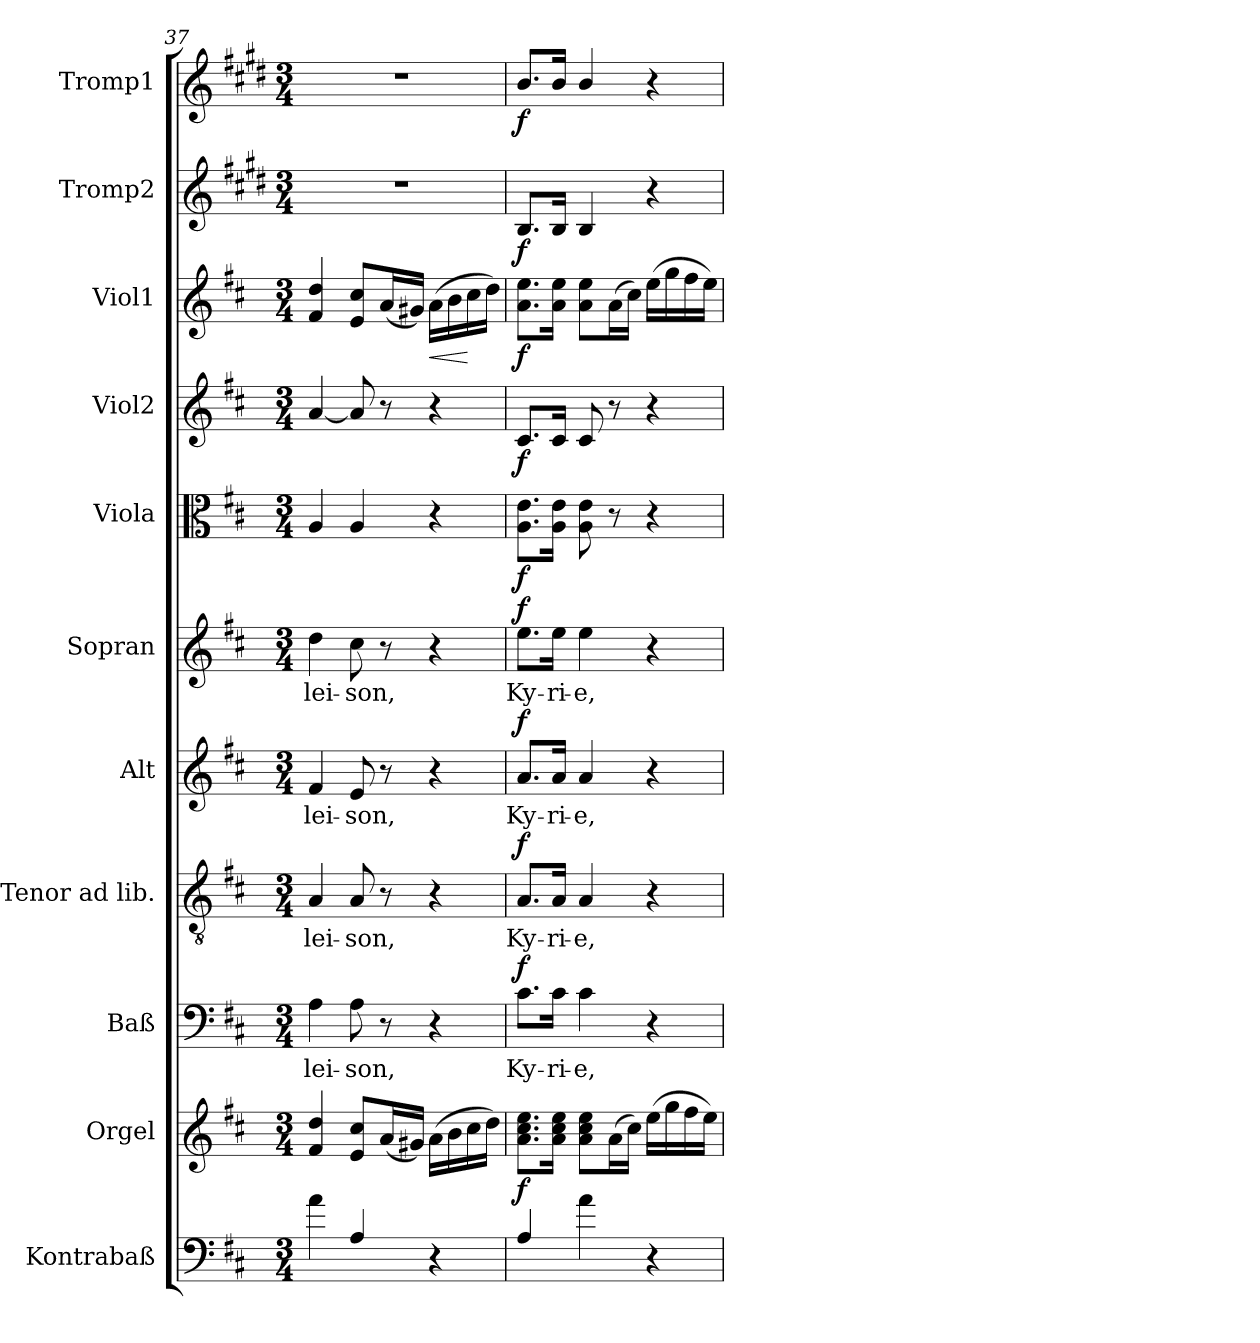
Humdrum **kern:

**kern	**dynam	**kern	**kern	**text	**dynam	**kern	**text	**dynam	**kern	**text	**dynam	**kern	**text	**dynam	**kern	**dynam	**kern	**dynam	**kern	**dynam	**kern	**dynam	**kern	**dynam
*part11	*part11	*part10	*part9	*part9	*part9	*part8	*part8	*part8	*part7	*part7	*part7	*part6	*part6	*part6	*part5	*part5	*part4	*part4	*part3	*part3	*part2	*part2	*part1	*part1
*staff11	*staff11	*staff10	*staff9	*staff9	*staff9	*staff8	*staff8	*staff8	*staff7	*staff7	*staff7	*staff6	*staff6	*staff6	*staff5	*staff5	*staff4	*staff4	*staff3	*staff3	*staff2	*staff2	*staff1	*staff1
*I"Kontrabaß	*	*I"Orgel	*I"Baß	*	*	*I"Tenor ad lib.	*	*	*I"Alt	*	*	*I"Sopran	*	*	*I"Viola	*	*I"Viol2	*	*I"Viol1	*	*I"Tromp2	*	*I"Tromp1	*
*	*	*	*	*	*	*	*	*	*	*	*	*	*	*	*I'Vla	*	*	*	*	*	*	*	*	*
!!LO:PB:g=z
*clefF4	*	*clefG2	*clefF4	*	*	*clefGv2	*	*	*clefG2	*	*	*clefG2	*	*	*clefC3	*	*clefG2	*	*clefG2	*	*clefG2	*	*clefG2	*
*ITrd7c12	*	*	*	*	*	*	*	*	*	*	*	*	*	*	*	*	*	*	*	*	*ITrd1c2	*	*ITrd1c2	*
*k[f#c#]	*	*k[f#c#]	*k[f#c#]	*	*	*k[f#c#]	*	*	*k[f#c#]	*	*	*k[f#c#]	*	*	*k[f#c#]	*	*k[f#c#]	*	*k[f#c#]	*	*k[f#c#]	*	*k[f#c#]	*
*D:	*	*D:	*D:	*	*	*D:	*	*	*D:	*	*	*D:	*	*	*D:	*	*D:	*	*D:	*	*D:	*	*D:	*
*M3/4	*	*M3/4	*M3/4	*	*	*M3/4	*	*	*M3/4	*	*	*M3/4	*	*	*M3/4	*	*M3/4	*	*M3/4	*	*M3/4	*	*M3/4	*
=37	=37	=37	=37	=37	=37	=37	=37	=37	=37	=37	=37	=37	=37	=37	=37	=37	=37	=37	=37	=37	=37	=37	=37	=37
!	!	!	!	!LO:LY:b	!	!	!LO:LY:b	!	!	!LO:LY:b	!	!	!LO:LY:b	!	!	!	!	!	!	!	!	!	!	!
4A\	.	4f#/ 4dd/	4A\	-lei-	.	4A/	-lei-	.	4f#/	-lei-	.	4dd\	-lei-	.	4A/	.	[4a/	.	4f#/ 4dd/	.	2.r	.	2.r	.
!	!	!	!	!LO:LY:b	!	!	!LO:LY:b	!	!	!LO:LY:b	!	!	!LO:LY:b	!	!	!	!	!	!	!	!	!	!	!
4AA/	.	8e/ 8cc#/L	8A\	-son,	.	8A/	-son,	.	8e/	-son,	.	8cc#\	-son,	.	4A/	.	8a/]	.	8e/ 8cc#/L	.	.	.	.	.
.	.	(<16a/L	8r	.	.	8r	.	.	8r	.	.	8r	.	.	.	.	8r	.	(<16a/L	.	.	.	.	.
.	.	16g#X/JJ)	.	.	.	.	.	.	.	.	.	.	.	.	.	.	.	.	16g#X/JJ)	.	.	.	.	.
!	!	!	!	!	!	!	!	!	!	!	!	!	!	!	!	!	!	!	!	!LO:HP:b	!	!	!	!
4r	.	(>16a\LL	4r	.	.	4r	.	.	4r	.	.	4r	.	.	4r	.	4r	.	(>16a\LL	<	.	.	.	.
.	.	16b\	.	.	.	.	.	.	.	.	.	.	.	.	.	.	.	.	16b\	.	.	.	.	.
.	.	16cc#\	.	.	.	.	.	.	.	.	.	.	.	.	.	.	.	.	16cc#\	[	.	.	.	.
.	.	16dd\JJ)	.	.	.	.	.	.	.	.	.	.	.	.	.	.	.	.	16dd\JJ)	.	.	.	.	.
=38	=38	=38	=38	=38	=38	=38	=38	=38	=38	=38	=38	=38	=38	=38	=38	=38	=38	=38	=38	=38	=38	=38	=38	=38
!	!LO:DY:a	!	!	!LO:LY:b	!LO:DY:a	!	!LO:LY:b	!LO:DY:a	!	!LO:LY:b	!LO:DY:a	!	!LO:LY:b	!LO:DY:a	!	!LO:DY:b	!	!LO:DY:b	!	!LO:DY:b	!	!LO:DY:b	!	!LO:DY:b
4AA/	f	8.a\ 8.cc#\ 8.ee\L	8.c#\L	Ky-	f	8.A/L	Ky-	f	8.a/L	Ky-	f	8.ee\L	Ky-	f	8.A\ 8.e\L	f	8.c#/L	f	8.a\ 8.ee\L	f	8.A/L	f	8.a/L	f
!	!	!	!	!LO:LY:b	!	!	!LO:LY:b	!	!	!LO:LY:b	!	!	!LO:LY:b	!	!	!	!	!	!	!	!	!	!	!
.	.	16a\ 16cc#\ 16ee\Jk	16c#\Jk	-ri-	.	16A/Jk	-ri-	.	16a/Jk	-ri-	.	16ee\Jk	-ri-	.	16A\ 16e\Jk	.	16c#/Jk	.	16a\ 16ee\Jk	.	16A/Jk	.	16a/Jk	.
!	!	!	!	!LO:LY:b	!	!	!LO:LY:b	!	!	!LO:LY:b	!	!	!LO:LY:b	!	!	!	!	!	!	!	!	!	!	!
4A\	.	8a\ 8cc#\ 8ee\L	4c#\	-e,	.	4A/	-e,	.	4a/	-e,	.	4ee\	-e,	.	8A\ 8e\	.	8c#/	.	8a\ 8ee\L	.	4A/	.	4a/	.
.	.	(>16a\L	.	.	.	.	.	.	.	.	.	.	.	.	8r	.	8r	.	(>16a\L	.	.	.	.	.
.	.	16cc#\JJ)	.	.	.	.	.	.	.	.	.	.	.	.	.	.	.	.	16cc#\JJ)	.	.	.	.	.
4r	.	(>16ee\LL	4r	.	.	4r	.	.	4r	.	.	4r	.	.	4r	.	4r	.	(>16ee\LL	.	4r	.	4r	.
.	.	16gg\	.	.	.	.	.	.	.	.	.	.	.	.	.	.	.	.	16gg\	.	.	.	.	.
.	.	16ff#\	.	.	.	.	.	.	.	.	.	.	.	.	.	.	.	.	16ff#\	.	.	.	.	.
.	.	16ee\JJ)	.	.	.	.	.	.	.	.	.	.	.	.	.	.	.	.	16ee\JJ)	.	.	.	.	.
=	=	=	=	=	=	=	=	=	=	=	=	=	=	=	=	=	=	=	=	=	=	=	=	=
*-	*-	*-	*-	*-	*-	*-	*-	*-	*-	*-	*-	*-	*-	*-	*-	*-	*-	*-	*-	*-	*-	*-	*-	*-
